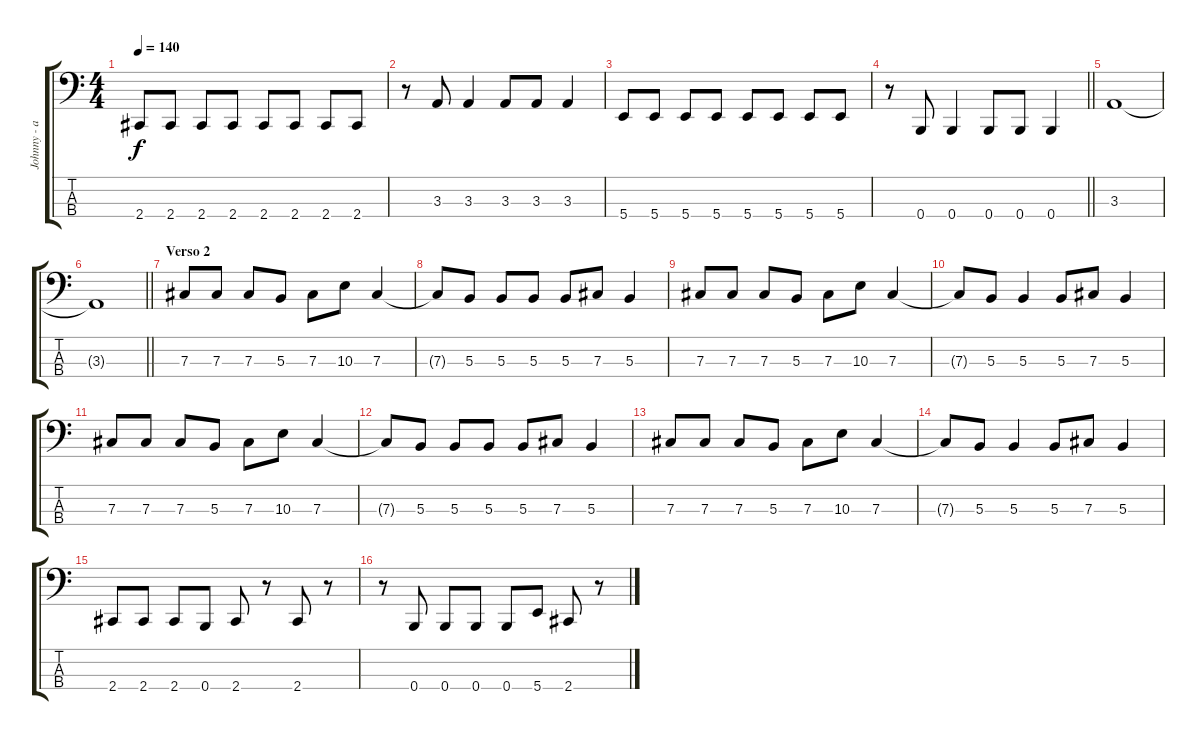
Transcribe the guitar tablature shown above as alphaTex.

\track ("Johnny - aux" "Johnny - a") {instrument electricbasspick}
\staff {score tabs}
\tuning (E2 B1 Gb1 B0) {hide}
\ts (4 4)
\tempo 140
\clef f4
\ks c
2.4.8{dy f} 2.4.8 2.4.8 2.4.8 2.4.8 2.4.8 2.4.8 2.4.8 |
r.8 3.3.8 3.3.4 3.3.8 3.3.8 3.3.4 |
5.4.8 5.4.8 5.4.8 5.4.8 5.4.8 5.4.8 5.4.8 5.4.8 |
\barLineRight lightlight
r.8 0.4.8 0.4.4 0.4.8 0.4.8 0.4.4 |
\section ("" "")
3.3.1 |
\barLineRight lightlight
3.3{t}.1 |
\section ("" "Verso 2")
7.3.8 7.3.8 7.3.8 5.3.8 7.3.8 10.3.8 7.3.4 |
7.3{t}.8 5.3.8 5.3.8 5.3.8 5.3.8 7.3.8 5.3.4 |
7.3.8 7.3.8 7.3.8 5.3.8 7.3.8 10.3.8 7.3.4 |
7.3{t}.8 5.3.8 5.3.4 5.3.8 7.3.8 5.3.4 |
7.3.8 7.3.8 7.3.8 5.3.8 7.3.8 10.3.8 7.3.4 |
7.3{t}.8 5.3.8 5.3.8 5.3.8 5.3.8 7.3.8 5.3.4 |
7.3.8 7.3.8 7.3.8 5.3.8 7.3.8 10.3.8 7.3.4 |
7.3{t}.8 5.3.8 5.3.4 5.3.8 7.3.8 5.3.4 |
2.4.8 2.4.8 2.4.8 0.4.8 2.4.8 r.8 2.4.8 r.8 |
r.8 0.4.8 0.4.8 0.4.8 0.4.8 5.4.8 2.4.8 r.8
